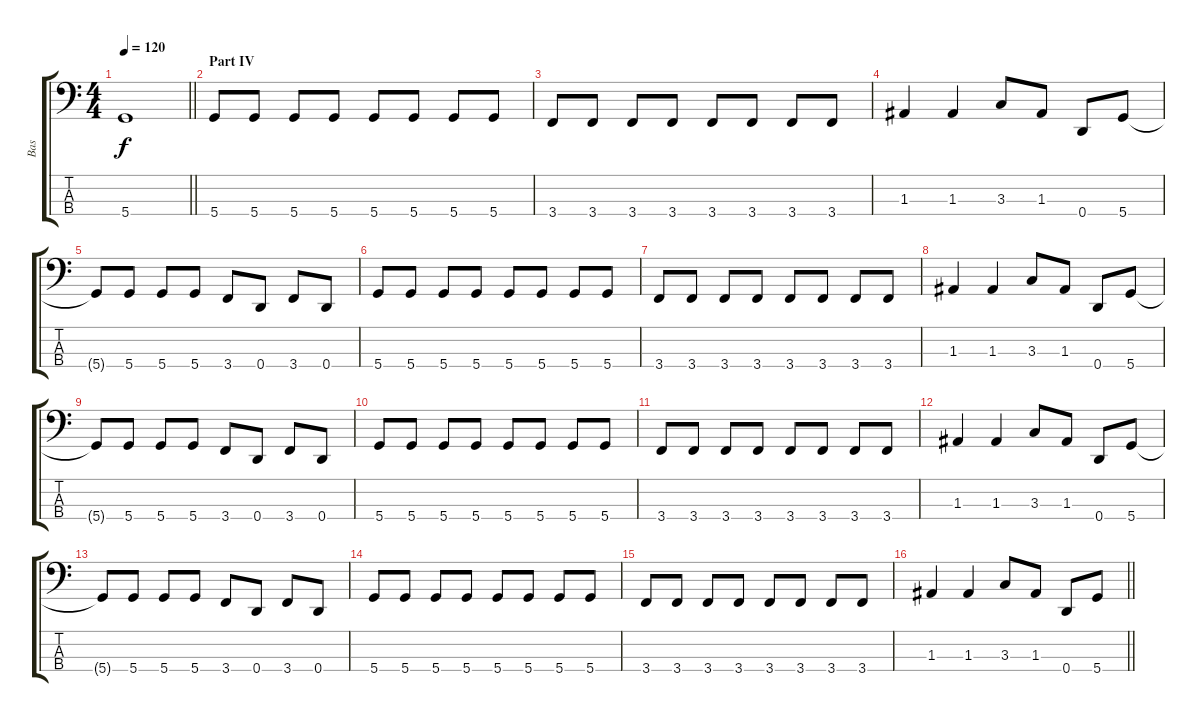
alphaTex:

\track ("Bas" "Bas") {instrument electricbassfinger}
\staff {score tabs}
\tuning (G2 D2 A1 D1) {hide}
\ts (4 4)
\tempo 120
\clef f4
\barLineRight lightlight
\ks c
5.4.1{dy f} |
\section ("" "Part IV")
5.4.8 5.4.8 5.4.8 5.4.8 5.4.8 5.4.8 5.4.8 5.4.8 |
3.4.8 3.4.8 3.4.8 3.4.8 3.4.8 3.4.8 3.4.8 3.4.8 |
1.3.4 1.3.4 3.3.8 1.3.8 0.4.8 5.4.8 |
5.4{t}.8 5.4.8 5.4.8 5.4.8 3.4.8 0.4.8 3.4.8 0.4.8 |
5.4.8 5.4.8 5.4.8 5.4.8 5.4.8 5.4.8 5.4.8 5.4.8 |
3.4.8 3.4.8 3.4.8 3.4.8 3.4.8 3.4.8 3.4.8 3.4.8 |
1.3.4 1.3.4 3.3.8 1.3.8 0.4.8 5.4.8 |
5.4{t}.8 5.4.8 5.4.8 5.4.8 3.4.8 0.4.8 3.4.8 0.4.8 |
5.4.8 5.4.8 5.4.8 5.4.8 5.4.8 5.4.8 5.4.8 5.4.8 |
3.4.8 3.4.8 3.4.8 3.4.8 3.4.8 3.4.8 3.4.8 3.4.8 |
1.3.4 1.3.4 3.3.8 1.3.8 0.4.8 5.4.8 |
5.4{t}.8 5.4.8 5.4.8 5.4.8 3.4.8 0.4.8 3.4.8 0.4.8 |
5.4.8 5.4.8 5.4.8 5.4.8 5.4.8 5.4.8 5.4.8 5.4.8 |
3.4.8 3.4.8 3.4.8 3.4.8 3.4.8 3.4.8 3.4.8 3.4.8 |
\barLineRight lightlight
1.3.4 1.3.4 3.3.8 1.3.8 0.4.8 5.4.8
